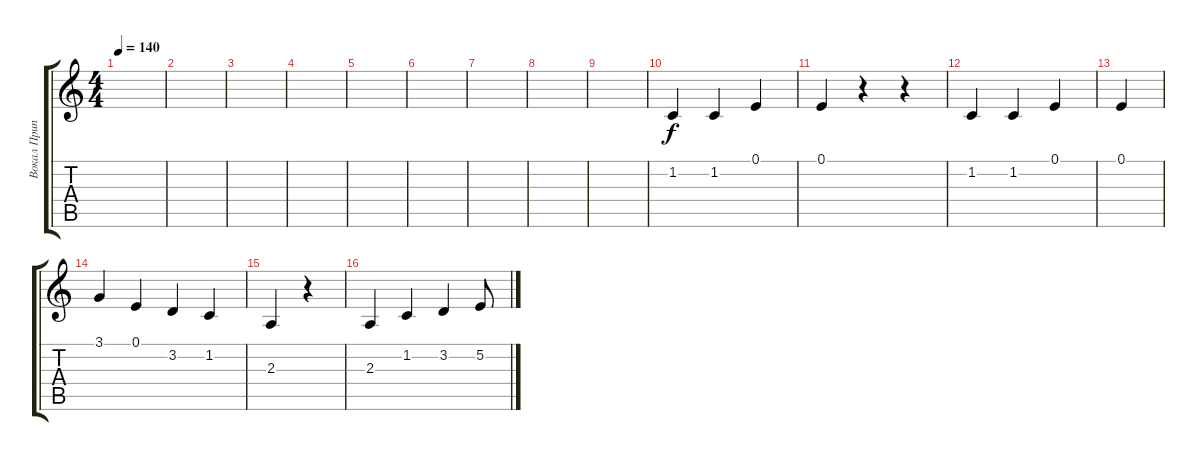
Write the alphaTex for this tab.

\track ("Вокал Припев" "Вокал Прип") {instrument lead2sawtooth}
\staff {score tabs}
\tuning (E4 B3 G3 D3 A2 E2) {hide}
\ts (4 4)
\tempo 140
\clef g2
\ks c
|
|
|
|
|
|
|
|
|
1.2.4 1.2.4 0.1.4 |
0.1.4 r.4 r.4 |
1.2.4 1.2.4 0.1.4 |
0.1.4 |
3.1.4 0.1.4 3.2.4 1.2.4 |
2.3.4 r.4 |
2.3.4 1.2.4 3.2.4 5.2.8
